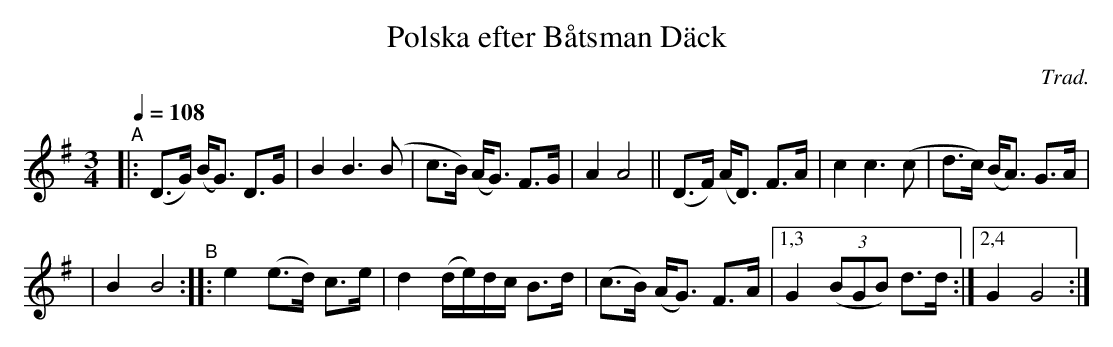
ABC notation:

X:1
T: Polska efter B\aatsman D\"ack
C: Trad.
M: 3/4
L: 1/16
Q: 1/4=108
K: G
"^A"|:\
(D3G) (BG3) D3G | B4 B6 (B2 | c3B) (AG3) F3G | A4 A8 || (D3F) (AD3) F3A |\
c4 c6 (c2 | d3c) (BA3) G3A |
| B4 B8 "^B"::\
e4 (e3d) c3e | d4 (de)dc B3d | (c3B) (AG3) F3A |\
[1,3 G4 (3(B2G2B2) d3d :|[2,4 G4 G8 :|
